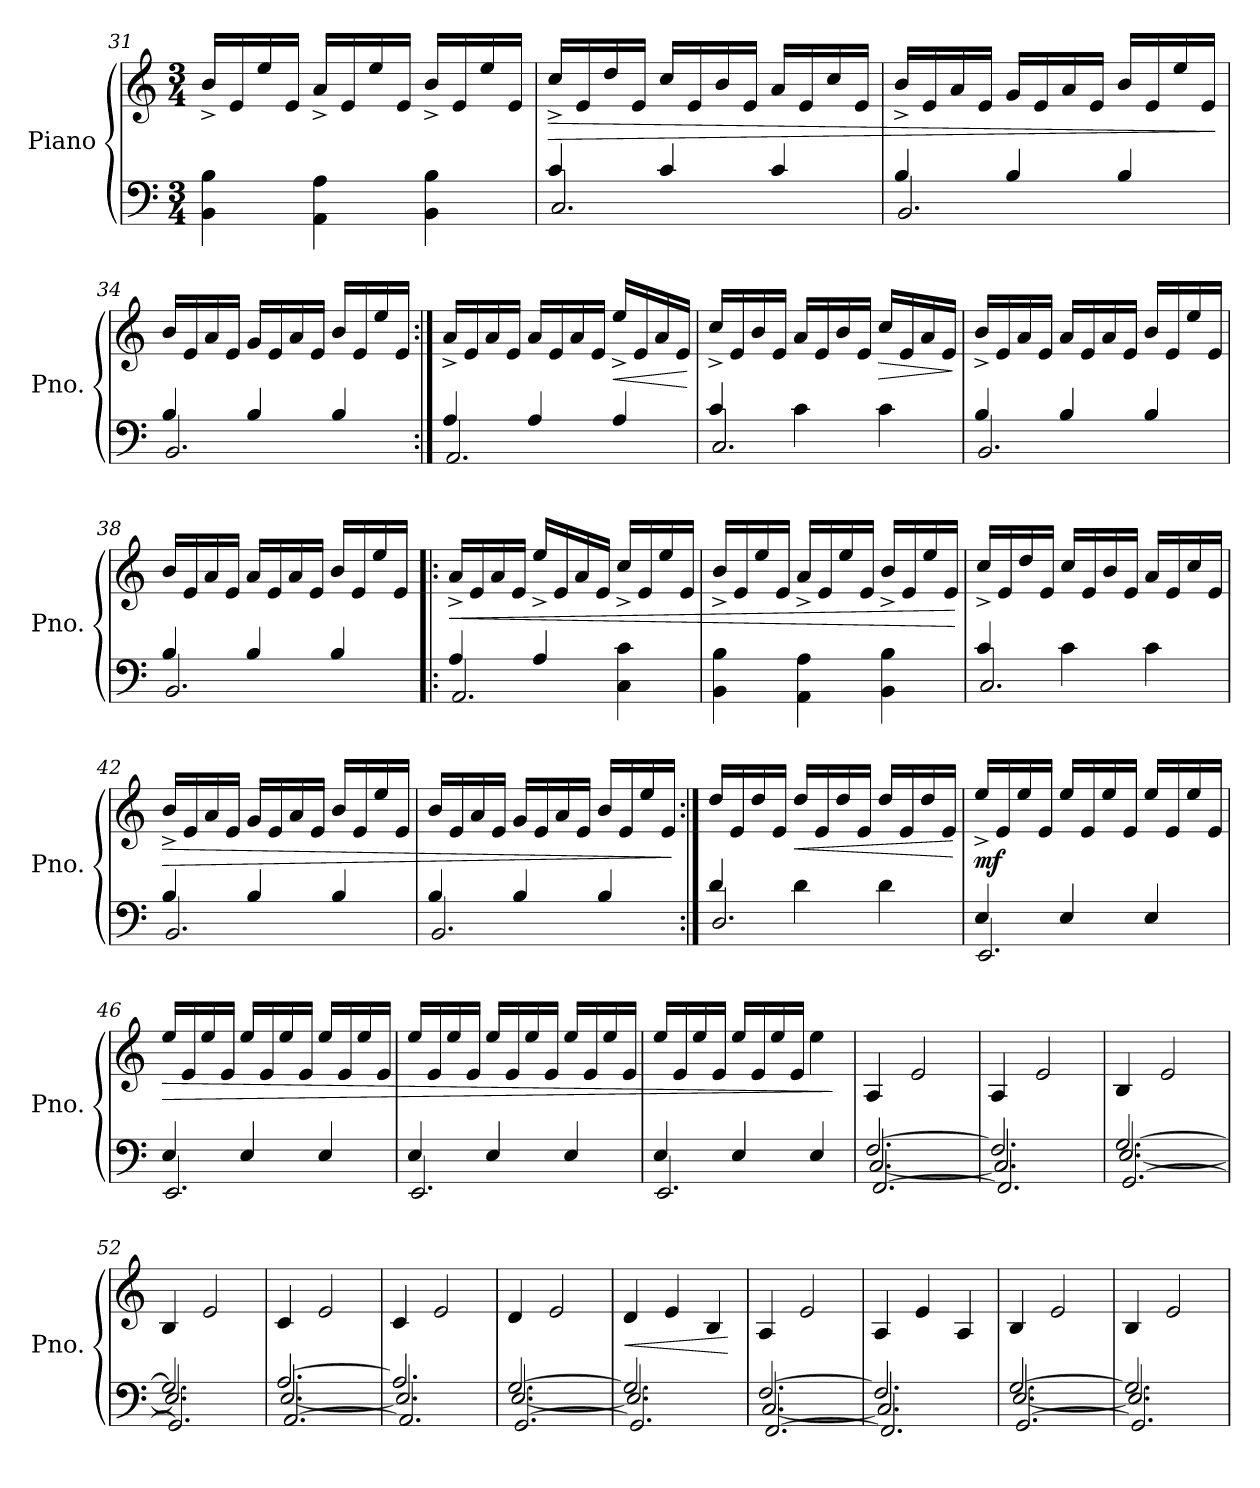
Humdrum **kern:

**kern	**kern	**dynam
*part1	*part1	*part1
*staff2	*staff1	*staff1/2
*I"Piano	*	*
*I'Pno.	*	*
*clefF4	*clefG2	*
*k[]	*k[]	*
*M3/4	*M3/4	*
=31	=31	=31
4BB\ 4B\	16b^/LL	.
.	16e/	.
.	16ee/	.
.	16e/JJ	.
4AA\ 4A\	16a^/LL	.
.	16e/	.
.	16ee/	.
.	16e/JJ	.
4BB\ 4B\	16b^/LL	.
.	16e/	.
.	16ee/	.
.	16e/JJ	.
!!LO:PB:g=z
=32	=32	=32
*^	*	*
!	!	!	!LO:HP:b
4c/	2.C/	16cc^/LL	>
.	.	16e/	.
.	.	16dd/	.
.	.	16e/JJ	.
4c/	.	16cc/LL	.
.	.	16e/	.
.	.	16b/	.
.	.	16e/JJ	.
4c/	.	16a/LL	.
.	.	16e/	.
.	.	16cc/	.
.	.	16e/JJ	.
=33	=33	=33	=33
4B/	2.BB/	16b^/LL	.
.	.	16e/	.
.	.	16a/	.
.	.	16e/JJ	.
4B/	.	16g/LL	.
.	.	16e/	.
.	.	16a/	.
.	.	16e/JJ	.
4B/	.	16b/LL	.
.	.	16e/	.
.	.	16ee/	.
.	.	16e/JJ	.
*v	*v	*	*
.	.	]
=34	=34	=34
*^	*	*
4B/	2.BB/	16b/LL	.
.	.	16e/	.
.	.	16a/	.
.	.	16e/JJ	.
4B/	.	16g/LL	.
.	.	16e/	.
.	.	16a/	.
.	.	16e/JJ	.
4B/	.	16b/LL	.
.	.	16e/	.
.	.	16ee/	.
.	.	16e/JJ	.
!!LO:LB:g=z
=35:|!	=35:|!	=35:|!	=35:|!
4A/	2.AA/	16a^/LL	.
.	.	16e/	.
.	.	16a/	.
.	.	16e/JJ	.
4A/	.	16a/LL	.
.	.	16e/	.
.	.	16a/	.
.	.	16e/JJ	.
!	!	!	!LO:HP:b
4A/	.	16ee^/LL	<
.	.	16e/	.
.	.	16a/	.
.	.	16e/JJ	.
*v	*v	*	*
.	.	[
=36	=36	=36
*^	*	*
4c/	2.C/	16cc^/LL	.
.	.	16e/	.
.	.	16b/	.
.	.	16e/JJ	.
4c\	.	16a/LL	.
.	.	16e/	.
.	.	16b/	.
.	.	16e/JJ	.
!	!	!	!LO:HP:b
4c\	.	16cc/LL	>
.	.	16e/	.
.	.	16a/	.
.	.	16e/JJ	.
*v	*v	*	*
.	.	]
=37	=37	=37
*^	*	*
4B/	2.BB/	16b^/LL	.
.	.	16e/	.
.	.	16a/	.
.	.	16e/JJ	.
4B/	.	16a/LL	.
.	.	16e/	.
.	.	16a/	.
.	.	16e/JJ	.
4B/	.	16b/LL	.
.	.	16e/	.
.	.	16ee/	.
.	.	16e/JJ	.
!!LO:LB:g=z
=38	=38	=38	=38
4B/	2.BB/	16b/LL	.
.	.	16e/	.
.	.	16a/	.
.	.	16e/JJ	.
4B/	.	16a/LL	.
.	.	16e/	.
.	.	16a/	.
.	.	16e/JJ	.
4B/	.	16b/LL	.
.	.	16e/	.
.	.	16ee/	.
.	.	16e/JJ	.
=39!|:	=39!|:	=39!|:	=39!|:
!	!	!	!LO:HP:b
4A/	2.AA/	16a^/LL	<
.	.	16e/	.
.	.	16a/	.
.	.	16e/JJ	.
4A/	.	16ee^/LL	.
.	.	16e/	.
.	.	16a/	.
.	.	16e/JJ	.
4C\ 4c\	.	16cc^/LL	.
.	.	16e/	.
.	.	16ee/	.
.	.	16e/JJ	.
*v	*v	*	*
=40	=40	=40
4BB\ 4B\	16b^/LL	.
.	16e/	.
.	16ee/	.
.	16e/JJ	.
4AA\ 4A\	16a^/LL	.
.	16e/	.
.	16ee/	.
.	16e/JJ	.
4BB\ 4B\	16b^/LL	.
.	16e/	.
.	16ee/	.
.	16e/JJ	.
.	.	[
!!LO:LB:g=z
=41	=41	=41
*^	*	*
4c/	2.C/	16cc^/LL	.
.	.	16e/	.
.	.	16dd/	.
.	.	16e/JJ	.
4c\	.	16cc/LL	.
.	.	16e/	.
.	.	16b/	.
.	.	16e/JJ	.
4c\	.	16a/LL	.
.	.	16e/	.
.	.	16cc/	.
.	.	16e/JJ	.
=42	=42	=42	=42
!	!	!	!LO:HP:b
4B/	2.BB/	16b^/LL	>
.	.	16e/	.
.	.	16a/	.
.	.	16e/JJ	.
4B/	.	16g/LL	.
.	.	16e/	.
.	.	16a/	.
.	.	16e/JJ	.
4B/	.	16b/LL	.
.	.	16e/	.
.	.	16ee/	.
.	.	16e/JJ	.
=43	=43	=43	=43
4B/	2.BB/	16b/LL	.
.	.	16e/	.
.	.	16a/	.
.	.	16e/JJ	.
4B/	.	16g/LL	.
.	.	16e/	.
.	.	16a/	.
.	.	16e/JJ	.
4B/	.	16b/LL	.
.	.	16e/	.
.	.	16ee/	.
.	.	16e/JJ	.
*v	*v	*	*
.	.	]
!!LO:LB:g=z
=44:|!	=44:|!	=44:|!
*^	*	*
4d/	2.D/	16dd/LL	.
.	.	16e/	.
.	.	16dd/	.
.	.	16e/JJ	.
!	!	!	!LO:HP:b
4d\	.	16dd/LL	<
.	.	16e/	.
.	.	16dd/	.
.	.	16e/JJ	.
4d\	.	16dd/LL	.
.	.	16e/	.
.	.	16dd/	.
.	.	16e/JJ	.
*v	*v	*	*
.	.	[
=45	=45	=45
*^	*	*
!	!	!	!LO:DY:b
4E/	2.EE/	16ee^/LL	mf
.	.	16e/	.
.	.	16ee/	.
.	.	16e/JJ	.
4E/	.	16ee/LL	.
.	.	16e/	.
.	.	16ee/	.
.	.	16e/JJ	.
4E/	.	16ee/LL	.
.	.	16e/	.
.	.	16ee/	.
.	.	16e/JJ	.
=46	=46	=46	=46
!	!	!	!LO:HP:b
4E/	2.EE/	16ee/LL	>
.	.	16e/	.
.	.	16ee/	.
.	.	16e/JJ	.
4E/	.	16ee/LL	.
.	.	16e/	.
.	.	16ee/	.
.	.	16e/JJ	.
4E/	.	16ee/LL	.
.	.	16e/	.
.	.	16ee/	.
.	.	16e/JJ	.
!!LO:PB:g=z
=47	=47	=47	=47
4E/	2.EE/	16ee/LL	.
.	.	16e/	.
.	.	16ee/	.
.	.	16e/JJ	.
4E/	.	16ee/LL	.
.	.	16e/	.
.	.	16ee/	.
.	.	16e/JJ	.
4E/	.	16ee/LL	.
.	.	16e/	.
.	.	16ee/	.
.	.	16e/JJ	.
=48	=48	=48	=48
4E/	2.EE/	16ee/LL	.
.	.	16e/	.
.	.	16ee/	.
.	.	16e/JJ	.
4E/	.	16ee/LL	.
.	.	16e/	.
.	.	16ee/	.
.	.	16e/JJ	.
4E/	.	4ee\	.
*v	*v	*	*
.	.	]
=49	=49	=49
*^	*	*
*	*^	*	*
[2.F/	[2.C/	[2.FF/	4A/	.
.	.	.	2e/	.
=50	=50	=50	=50	=50
2.F/]	2.C/]	2.FF/]	4A/	.
.	.	.	2e/	.
=51	=51	=51	=51	=51
[2.G/	[2.E/	[2.GG/	4B/	.
.	.	.	2e/	.
=52	=52	=52	=52	=52
2.G/]	2.E/]	2.GG/]	4B/	.
.	.	.	2e/	.
!!LO:LB:g=z
=53	=53	=53	=53	=53
[2.A/	[2.E/	[2.AA/	4c/	.
.	.	.	2e/	.
=54	=54	=54	=54	=54
2.A/]	2.E/]	2.AA/]	4c/	.
.	.	.	2e/	.
=55	=55	=55	=55	=55
[2.G/	[2.E/	[2.GG/	4d/	.
.	.	.	2e/	.
=56	=56	=56	=56	=56
!	!	!	!	!LO:HP:b
2.G/]	2.E/]	2.GG/]	4d/	<
.	.	.	4e/	.
.	.	.	4B/	.
*v	*v	*v	*	*
.	.	[
=57	=57	=57
*^	*	*
*	*^	*	*
[2.F/	[2.C/	[2.FF/	4A/	.
.	.	.	2e/	.
=58	=58	=58	=58	=58
2.F/]	2.C/]	2.FF/]	4A/	.
.	.	.	4e/	.
.	.	.	4A/	.
=59	=59	=59	=59	=59
[2.G/	[2.E/	[2.GG/	4B/	.
.	.	.	2e/	.
=60	=60	=60	=60	=60
2.G/]	2.E/]	2.GG/]	4B/	.
.	.	.	2e/	.
*v	*v	*v	*	*
=	=	=
*-	*-	*-
